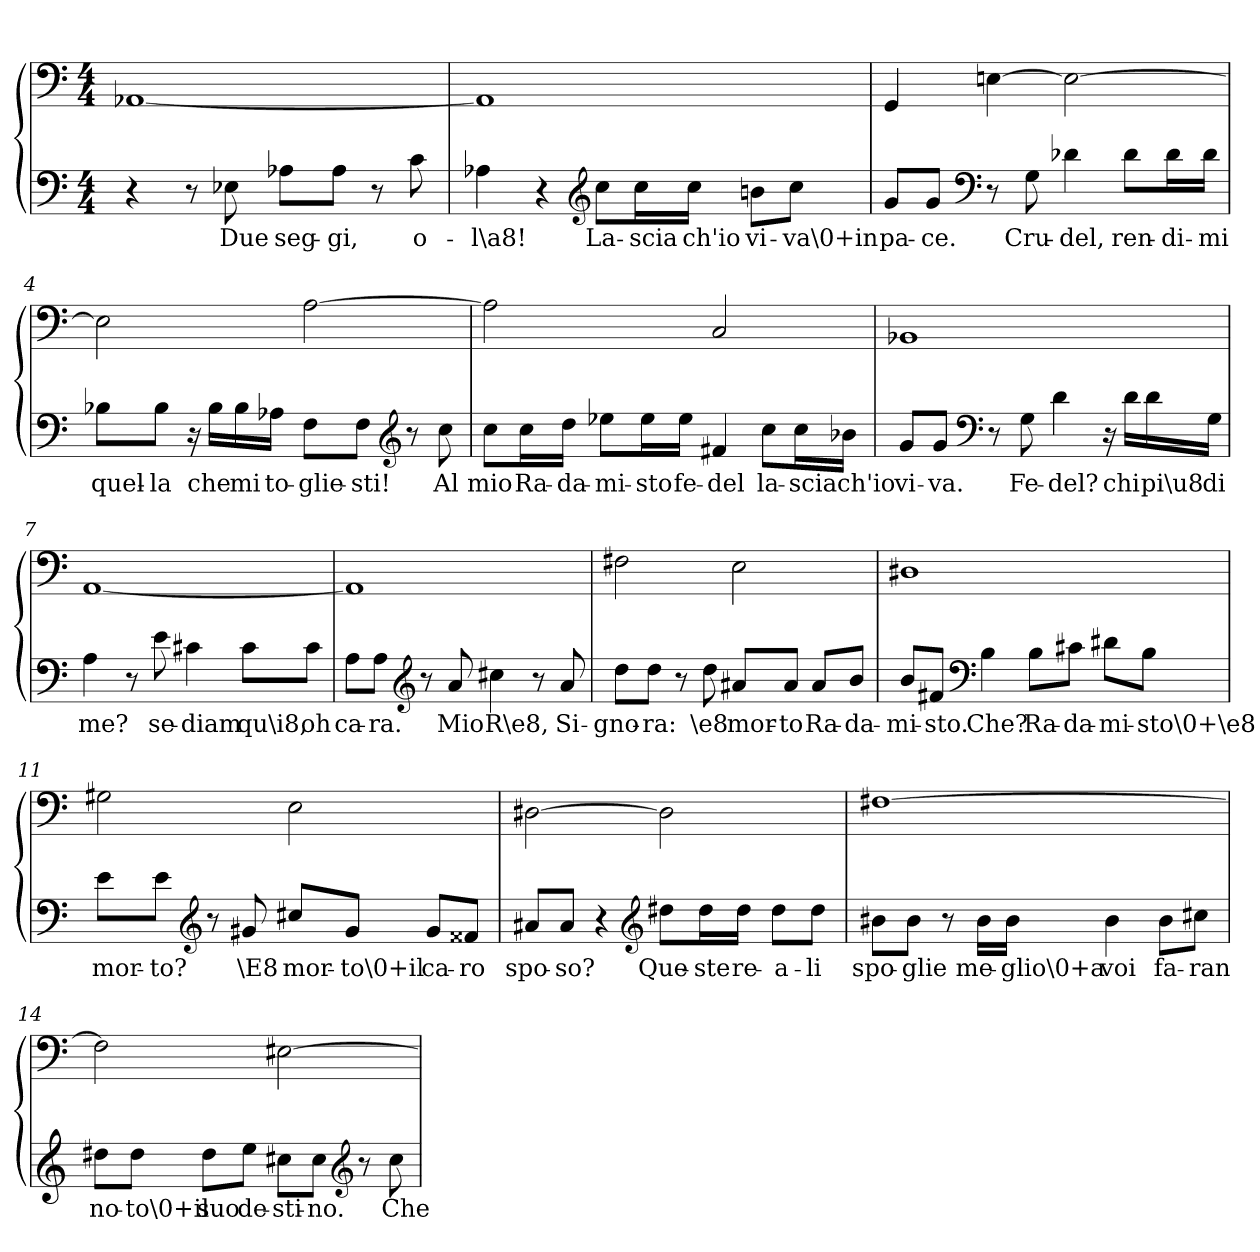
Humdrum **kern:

**kern	**text	**kern
*part1	*part1	*part1
*staff2	*staff2	*staff1
*clefF4	*	*clefF4
*k[]	*	*k[]
*a:	*	*a:
*M4/4	*	*M4/4
=1	=1	=1
4r	.	[1AA-X/
8r	.	.
8E-X\	Due	.
8A-X\L	seg-	.
8A-\J	-gi,	.
8r	.	.
8c\	o-	.
=2	=2	=2
4A-X\	-l\a8!	1AA-/]
4r	.	.
*clefG2	*	*
8cc\L	La-	.
16cc\L	-scia	.
16cc\JJ	ch'io	.
8bn\L	vi-	.
8cc\J	-va\0+in	.
=3	=3	=3
8g/L	pa-	4GG/
8g/J	-ce.	.
*clefF4	*	*
8r	.	[4En\
8G\	Cru-	.
4d-X\	-del,	2E\_
8d-\L	ren-	.
16d-\L	-di-	.
16d-\JJ	-mi	.
=4	=4	=4
8B-X\L	quel-	2E\]
8B-\J	-la	.
16r	.	.
16B-\LL	che	.
16B-\	mi	.
16A-X\JJ	to-	.
8F\L	-glie-	[2A\
8F\J	-sti!	.
*clefG2	*	*
8r	.	.
8cc\	Al	.
=5	=5	=5
8cc\L	mio	2A\]
16cc\L	Ra-	.
16dd\JJ	-da-	.
8ee-X\L	-mi-	.
16ee-\L	-sto	.
16ee-\JJ	fe-	.
4f#X/	-del	2C/
8cc\L	la-	.
16cc\L	-scia	.
16b-X\JJ	ch'io	.
=6	=6	=6
8g/L	vi-	1BB-X/
8g/J	-va.	.
*clefF4	*	*
8r	.	.
8G\	Fe-	.
4d\	-del?	.
16r	.	.
16d\LL	chi	.
16d\	pi\u8	.
16G\JJ	di	.
=7	=7	=7
4A\	me?	[1AA/
8r	.	.
8e\	se-	.
4c#X\	-diam	.
8c#\L	qu\i8,	.
8c#\J	oh	.
=8	=8	=8
8A\L	ca-	1AA/]
8A\J	-ra.	.
*clefG2	*	*
8r	.	.
8a/	Mio	.
4cc#X\	R\e8,	.
8r	.	.
8a/	Si-	.
=9	=9	=9
8dd\L	-gno-	2F#X\
8dd\J	-ra:	.
8r	.	.
8dd\	\e8	.
8a#X/L	mor-	2E\
8a#/J	-to	.
8a#/L	Ra-	.
8b/J	-da-	.
=10	=10	=10
8b/L	-mi-	1D#X\
8f#X/J	-sto.	.
*clefF4	*	*
4B\	Che?	.
8B\L	Ra-	.
8c#X\J	-da-	.
8d#X\L	-mi-	.
8B\J	-sto\0+\e8	.
=11	=11	=11
8e\L	mor-	2G#X\
8e\J	-to?	.
*clefG2	*	*
8r	.	.
8g#X/	\E8	.
8cc#X/L	mor-	2E\
8g#/J	-to\0+il	.
8g#/L	ca-	.
8f##X/J	-ro	.
=12	=12	=12
8a#X/L	spo-	[2D#X\
8a#/J	-so?	.
4r	.	.
*clefG2	*	*
8dd#X\L	Que-	2D#\]
16dd#\L	-ste	.
16dd#\JJ	re-	.
8dd#\L	-a-	.
8dd#\J	-li	.
=13	=13	=13
8b#X\L	spo-	[1F#X\
8b#\J	-glie	.
8r	.	.
16b#\LL	me-	.
16b#\JJ	-glio\0+a	.
4b#\	voi	.
8b#\L	fa-	.
8cc#X\J	-ran	.
=14	=14	=14
8dd#X\L	no-	2F#\]
8dd#\J	-to\0+il	.
8dd#\L	suo	.
8ee\J	de-	.
8cc#X\L	-sti-	[2E#X\
8cc#\J	-no.	.
*clefG2	*	*
8r	.	.
8cc#\	Che	.
=	=	=
*-	*-	*-
